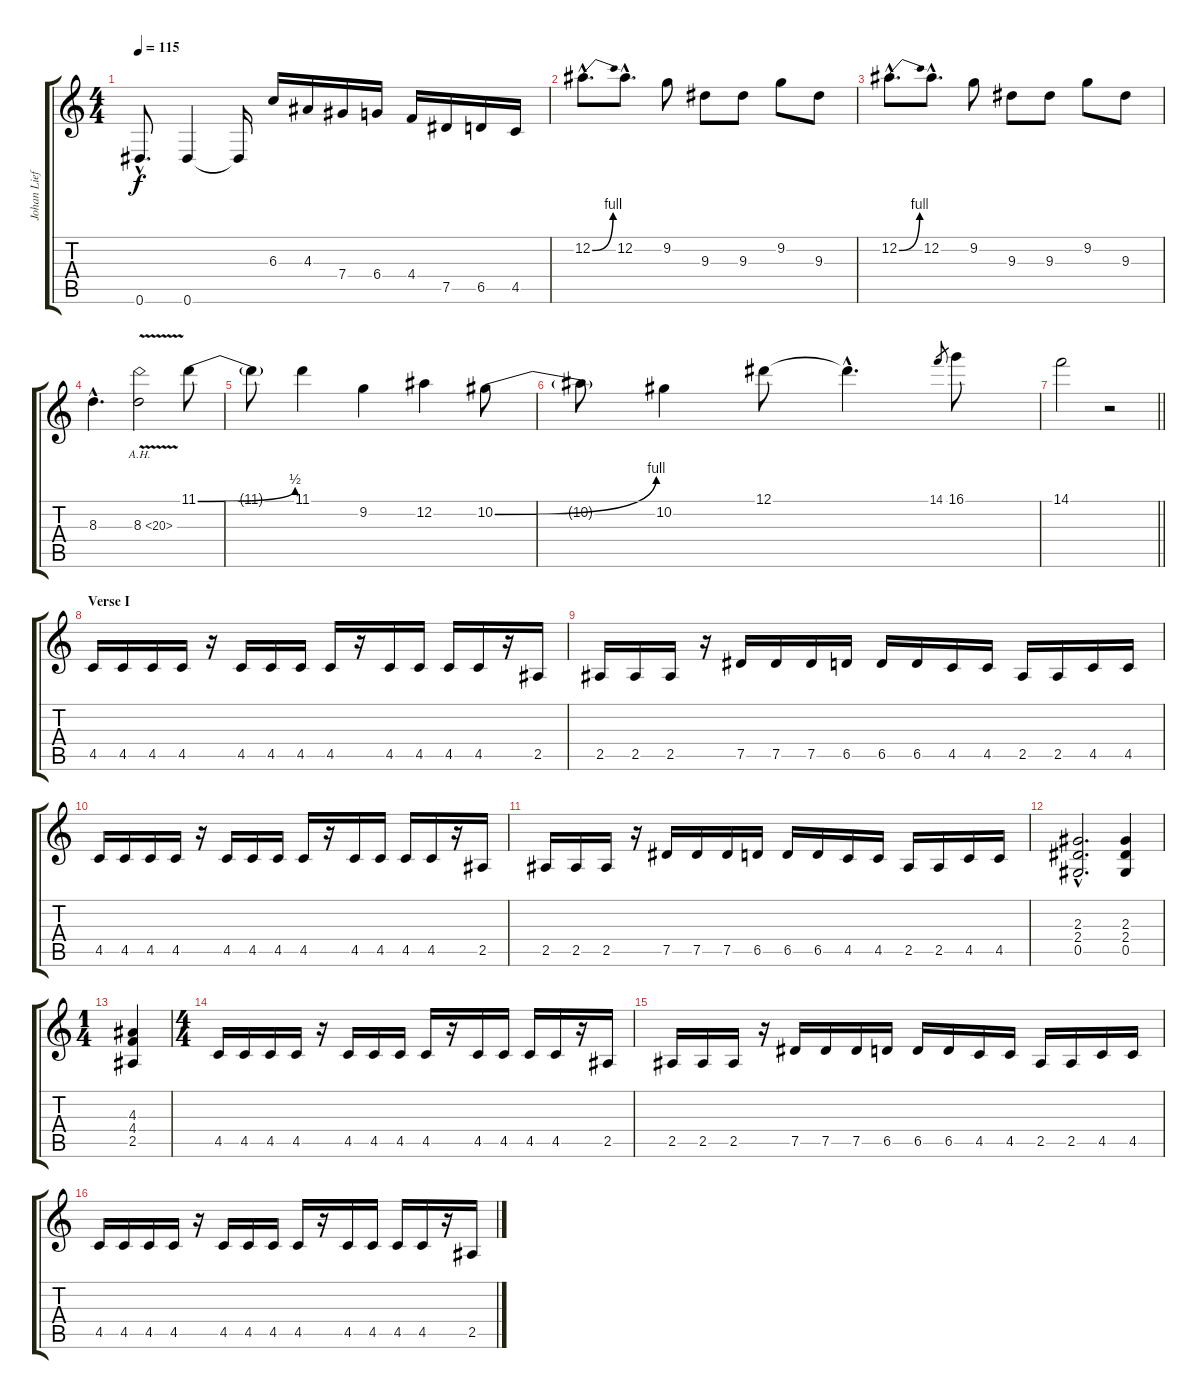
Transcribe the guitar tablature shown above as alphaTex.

\track ("Johan Liefvendahl" "Johan Lief") {instrument overdrivenguitar}
\staff {score tabs}
\tuning (Eb4 Bb3 Gb3 Db3 Ab2 Eb2) {hide}
\ts (4 4)
\tempo 115
\clef g2
\ks c
0.6{hac}.8{d dy f} 0.6.4 0.6{t}.16 6.3.16 4.3.16 7.4.16 6.4.16 4.4.16 7.5.16 6.5.16 4.5.16 |
12.2{be (bend 0 0 60 4) hac}.8{d} 12.2{hac}.8{d} 9.2.8 9.3.8 9.3.8 9.2.8 9.3.8 |
12.2{be (bend 0 0 60 4) hac}.8{d} 12.2{hac}.8{d} 9.2.8 9.3.8 9.3.8 9.2.8 9.3.8 |
8.3{hac}.4{d} 8.3{ah 12 v}.2 11.1{be (bend 0 0 60 2)}.8 |
11.1{t}.8 11.1.4 9.2.4 12.2.4 10.2{be (bend 0 0 60 4)}.8 |
10.2{t}.8 10.2.4 12.1.8 12.1{hac t}.4{d} 14.1.8{gr} 16.1.8 |
\barLineRight lightlight
14.1.2 r.2 |
\section ("" "Verse I")
4.5.16{volume 13} 4.5.16 4.5.16 4.5.16 r.16 4.5.16 4.5.16 4.5.16 4.5.16 r.16 4.5.16 4.5.16 4.5.16 4.5.16 r.16 2.5.16 |
2.5.16 2.5.16 2.5.16 r.16 7.5.16 7.5.16 7.5.16 6.5.16 6.5.16 6.5.16 4.5.16 4.5.16 2.5.16 2.5.16 4.5.16 4.5.16 |
4.5.16 4.5.16 4.5.16 4.5.16 r.16 4.5.16 4.5.16 4.5.16 4.5.16 r.16 4.5.16 4.5.16 4.5.16 4.5.16 r.16 2.5.16 |
2.5.16 2.5.16 2.5.16 r.16 7.5.16 7.5.16 7.5.16 6.5.16 6.5.16 6.5.16 4.5.16 4.5.16 2.5.16 2.5.16 4.5.16 4.5.16 |
(2.3{hac} 2.4{hac} 0.5{hac}).2{d} (2.3 2.4 0.5).4 |
\ts (1 4)
(4.3 4.4 2.5).4 |
\ts (4 4)
4.5.16 4.5.16 4.5.16 4.5.16 r.16 4.5.16 4.5.16 4.5.16 4.5.16 r.16 4.5.16 4.5.16 4.5.16 4.5.16 r.16 2.5.16 |
2.5.16 2.5.16 2.5.16 r.16 7.5.16 7.5.16 7.5.16 6.5.16 6.5.16 6.5.16 4.5.16 4.5.16 2.5.16 2.5.16 4.5.16 4.5.16 |
4.5.16 4.5.16 4.5.16 4.5.16 r.16 4.5.16 4.5.16 4.5.16 4.5.16 r.16 4.5.16 4.5.16 4.5.16 4.5.16 r.16 2.5.16
